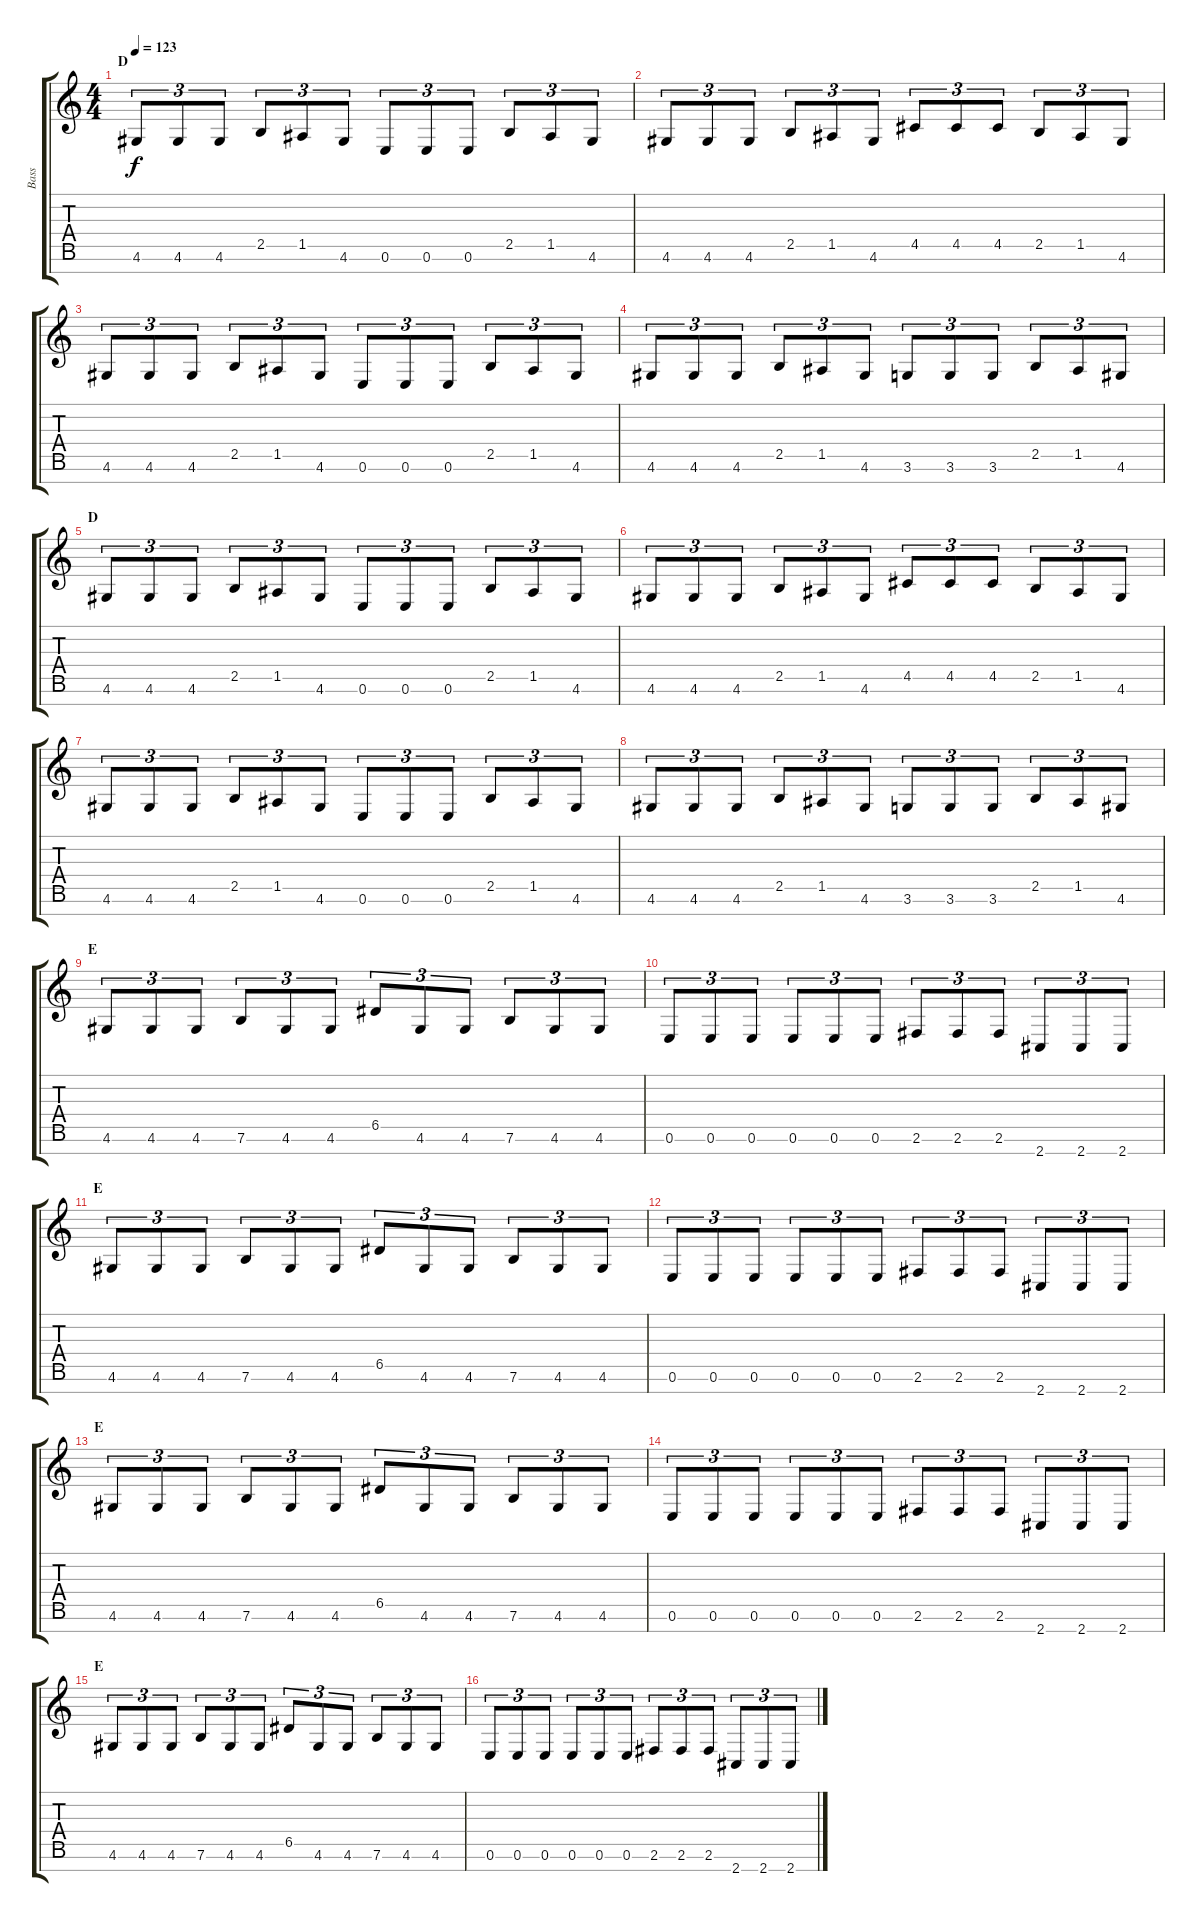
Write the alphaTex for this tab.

\track ("Bass" "Bass") {instrument electricbasspick}
\staff {score tabs}
\tuning (E4 B3 G3 D3 A2 E2 B1) {hide}
\ts (4 4)
\section ("" "D")
\tempo 123
\clef g2
\ks c
4.6.8{tu (3 2) dy f} 4.6.8{tu (3 2)} 4.6.8{tu (3 2)} 2.5.8{tu (3 2)} 1.5.8{tu (3 2)} 4.6.8{tu (3 2)} 0.6.8{tu (3 2)} 0.6.8{tu (3 2)} 0.6.8{tu (3 2)} 2.5.8{tu (3 2)} 1.5.8{tu (3 2)} 4.6.8{tu (3 2)} |
4.6.8{tu (3 2)} 4.6.8{tu (3 2)} 4.6.8{tu (3 2)} 2.5.8{tu (3 2)} 1.5.8{tu (3 2)} 4.6.8{tu (3 2)} 4.5.8{tu (3 2)} 4.5.8{tu (3 2)} 4.5.8{tu (3 2)} 2.5.8{tu (3 2)} 1.5.8{tu (3 2)} 4.6.8{tu (3 2)} |
4.6.8{tu (3 2)} 4.6.8{tu (3 2)} 4.6.8{tu (3 2)} 2.5.8{tu (3 2)} 1.5.8{tu (3 2)} 4.6.8{tu (3 2)} 0.6.8{tu (3 2)} 0.6.8{tu (3 2)} 0.6.8{tu (3 2)} 2.5.8{tu (3 2)} 1.5.8{tu (3 2)} 4.6.8{tu (3 2)} |
4.6.8{tu (3 2)} 4.6.8{tu (3 2)} 4.6.8{tu (3 2)} 2.5.8{tu (3 2)} 1.5.8{tu (3 2)} 4.6.8{tu (3 2)} 3.6.8{tu (3 2)} 3.6.8{tu (3 2)} 3.6.8{tu (3 2)} 2.5.8{tu (3 2)} 1.5.8{tu (3 2)} 4.6.8{tu (3 2)} |
\section ("" "D")
4.6.8{tu (3 2)} 4.6.8{tu (3 2)} 4.6.8{tu (3 2)} 2.5.8{tu (3 2)} 1.5.8{tu (3 2)} 4.6.8{tu (3 2)} 0.6.8{tu (3 2)} 0.6.8{tu (3 2)} 0.6.8{tu (3 2)} 2.5.8{tu (3 2)} 1.5.8{tu (3 2)} 4.6.8{tu (3 2)} |
4.6.8{tu (3 2)} 4.6.8{tu (3 2)} 4.6.8{tu (3 2)} 2.5.8{tu (3 2)} 1.5.8{tu (3 2)} 4.6.8{tu (3 2)} 4.5.8{tu (3 2)} 4.5.8{tu (3 2)} 4.5.8{tu (3 2)} 2.5.8{tu (3 2)} 1.5.8{tu (3 2)} 4.6.8{tu (3 2)} |
4.6.8{tu (3 2)} 4.6.8{tu (3 2)} 4.6.8{tu (3 2)} 2.5.8{tu (3 2)} 1.5.8{tu (3 2)} 4.6.8{tu (3 2)} 0.6.8{tu (3 2)} 0.6.8{tu (3 2)} 0.6.8{tu (3 2)} 2.5.8{tu (3 2)} 1.5.8{tu (3 2)} 4.6.8{tu (3 2)} |
4.6.8{tu (3 2)} 4.6.8{tu (3 2)} 4.6.8{tu (3 2)} 2.5.8{tu (3 2)} 1.5.8{tu (3 2)} 4.6.8{tu (3 2)} 3.6.8{tu (3 2)} 3.6.8{tu (3 2)} 3.6.8{tu (3 2)} 2.5.8{tu (3 2)} 1.5.8{tu (3 2)} 4.6.8{tu (3 2)} |
\section ("" "E")
4.6.8{tu (3 2)} 4.6.8{tu (3 2)} 4.6.8{tu (3 2)} 7.6.8{tu (3 2)} 4.6.8{tu (3 2)} 4.6.8{tu (3 2)} 6.5.8{tu (3 2)} 4.6.8{tu (3 2)} 4.6.8{tu (3 2)} 7.6.8{tu (3 2)} 4.6.8{tu (3 2)} 4.6.8{tu (3 2)} |
0.6.8{tu (3 2)} 0.6.8{tu (3 2)} 0.6.8{tu (3 2)} 0.6.8{tu (3 2)} 0.6.8{tu (3 2)} 0.6.8{tu (3 2)} 2.6.8{tu (3 2)} 2.6.8{tu (3 2)} 2.6.8{tu (3 2)} 2.7.8{tu (3 2)} 2.7.8{tu (3 2)} 2.7.8{tu (3 2)} |
\section ("" "E")
4.6.8{tu (3 2)} 4.6.8{tu (3 2)} 4.6.8{tu (3 2)} 7.6.8{tu (3 2)} 4.6.8{tu (3 2)} 4.6.8{tu (3 2)} 6.5.8{tu (3 2)} 4.6.8{tu (3 2)} 4.6.8{tu (3 2)} 7.6.8{tu (3 2)} 4.6.8{tu (3 2)} 4.6.8{tu (3 2)} |
0.6.8{tu (3 2)} 0.6.8{tu (3 2)} 0.6.8{tu (3 2)} 0.6.8{tu (3 2)} 0.6.8{tu (3 2)} 0.6.8{tu (3 2)} 2.6.8{tu (3 2)} 2.6.8{tu (3 2)} 2.6.8{tu (3 2)} 2.7.8{tu (3 2)} 2.7.8{tu (3 2)} 2.7.8{tu (3 2)} |
\section ("" "E")
4.6.8{tu (3 2)} 4.6.8{tu (3 2)} 4.6.8{tu (3 2)} 7.6.8{tu (3 2)} 4.6.8{tu (3 2)} 4.6.8{tu (3 2)} 6.5.8{tu (3 2)} 4.6.8{tu (3 2)} 4.6.8{tu (3 2)} 7.6.8{tu (3 2)} 4.6.8{tu (3 2)} 4.6.8{tu (3 2)} |
0.6.8{tu (3 2)} 0.6.8{tu (3 2)} 0.6.8{tu (3 2)} 0.6.8{tu (3 2)} 0.6.8{tu (3 2)} 0.6.8{tu (3 2)} 2.6.8{tu (3 2)} 2.6.8{tu (3 2)} 2.6.8{tu (3 2)} 2.7.8{tu (3 2)} 2.7.8{tu (3 2)} 2.7.8{tu (3 2)} |
\section ("" "E")
4.6.8{tu (3 2)} 4.6.8{tu (3 2)} 4.6.8{tu (3 2)} 7.6.8{tu (3 2)} 4.6.8{tu (3 2)} 4.6.8{tu (3 2)} 6.5.8{tu (3 2)} 4.6.8{tu (3 2)} 4.6.8{tu (3 2)} 7.6.8{tu (3 2)} 4.6.8{tu (3 2)} 4.6.8{tu (3 2)} |
0.6.8{tu (3 2)} 0.6.8{tu (3 2)} 0.6.8{tu (3 2)} 0.6.8{tu (3 2)} 0.6.8{tu (3 2)} 0.6.8{tu (3 2)} 2.6.8{tu (3 2)} 2.6.8{tu (3 2)} 2.6.8{tu (3 2)} 2.7.8{tu (3 2)} 2.7.8{tu (3 2)} 2.7.8{tu (3 2)}
